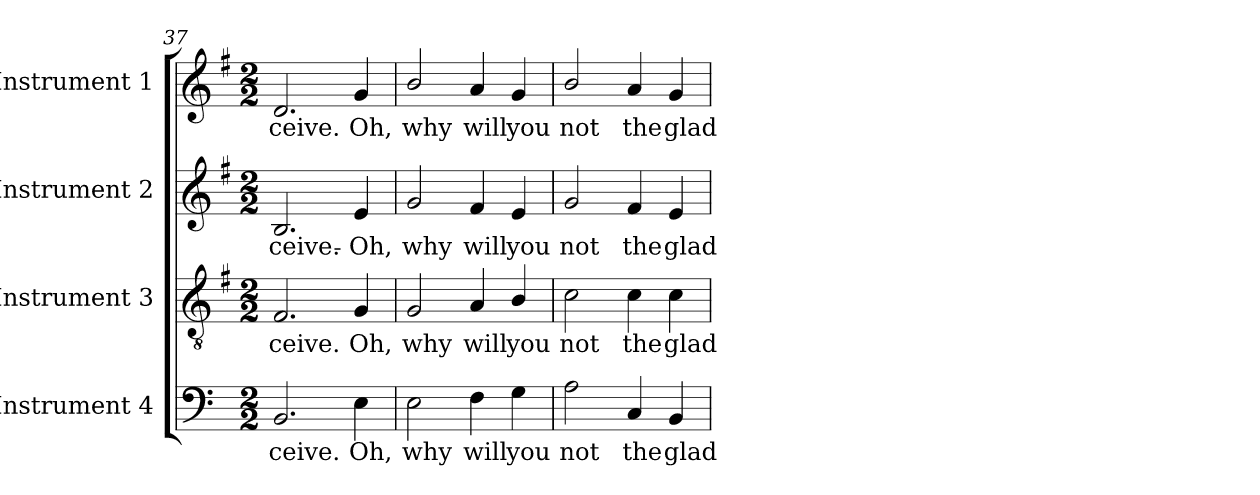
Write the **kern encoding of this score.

**kern	**text	**kern	**text	**kern	**text	**kern	**text
*part4	*part4	*part3	*part3	*part2	*part2	*part1	*part1
*staff4	*staff4	*staff3	*staff3	*staff2	*staff2	*staff1	*staff1
*I"Instrument 4	*	*I"Instrument 3	*	*I"Instrument 2	*	*I"Instrument 1	*
*clefF4	*	*clefGv2	*	*clefG2	*	*clefG2	*
*	*	*ITrd-3c-5	*	*ITrd-3c-5	*	*ITrd-3c-5	*
*k[]	*	*k[]	*	*k[]	*	*k[]	*
*C:	*	*C:	*	*C:	*	*C:	*
*M2/2	*	*M2/2	*	*M2/2	*	*M2/2	*
=37	=37	=37	=37	=37	=37	=37	=37
!	!LO:LY:b:rj	!	!LO:LY:b:rj	!	!LO:LY:b:rj	!	!LO:LY:b
2.BB/	ceive.	2.B/	ceive.	2.e/	ceive.-	2.g/	ceive.
!	!LO:LY:b:rj	!	!LO:LY:b:rj	!	!LO:LY:b:rj	!	!LO:LY:b
4E\	Oh,	4c/	Oh,	4a/	-Oh,	4cc/	Oh,
=38	=38	=38	=38	=38	=38	=38	=38
!	!LO:LY:b:rj	!	!LO:LY:b:rj	!	!LO:LY:b:rj	!	!LO:LY:b
2E\	why	2c/	why	2cc/	why	2ee/	why
!	!LO:LY:b:rj	!	!LO:LY:b:rj	!	!LO:LY:b:rj	!	!LO:LY:b
4F\	will	4d/	will	4b/	will	4dd/	will
!	!LO:LY:b:rj	!	!LO:LY:b:rj	!	!LO:LY:b:rj	!	!LO:LY:b
4G\	you	4e/	you	4a/	you	4cc/	you
=39	=39	=39	=39	=39	=39	=39	=39
!	!LO:LY:b:rj	!	!LO:LY:b:rj	!	!LO:LY:b:rj	!	!LO:LY:b
2A\	not	2f\	not	2cc/	not	2ee/	not
!	!LO:LY:b:rj	!	!LO:LY:b:rj	!	!LO:LY:b:rj	!	!LO:LY:b
4C/	the	4f\	the	4b/	the	4dd/	the
!	!LO:LY:b:rj	!	!LO:LY:b:rj	!	!LO:LY:b:rj	!	!LO:LY:b
4BB/	glad	4f\	glad	4a/	glad	4cc/	glad
=	=	=	=	=	=	=	=
*-	*-	*-	*-	*-	*-	*-	*-
